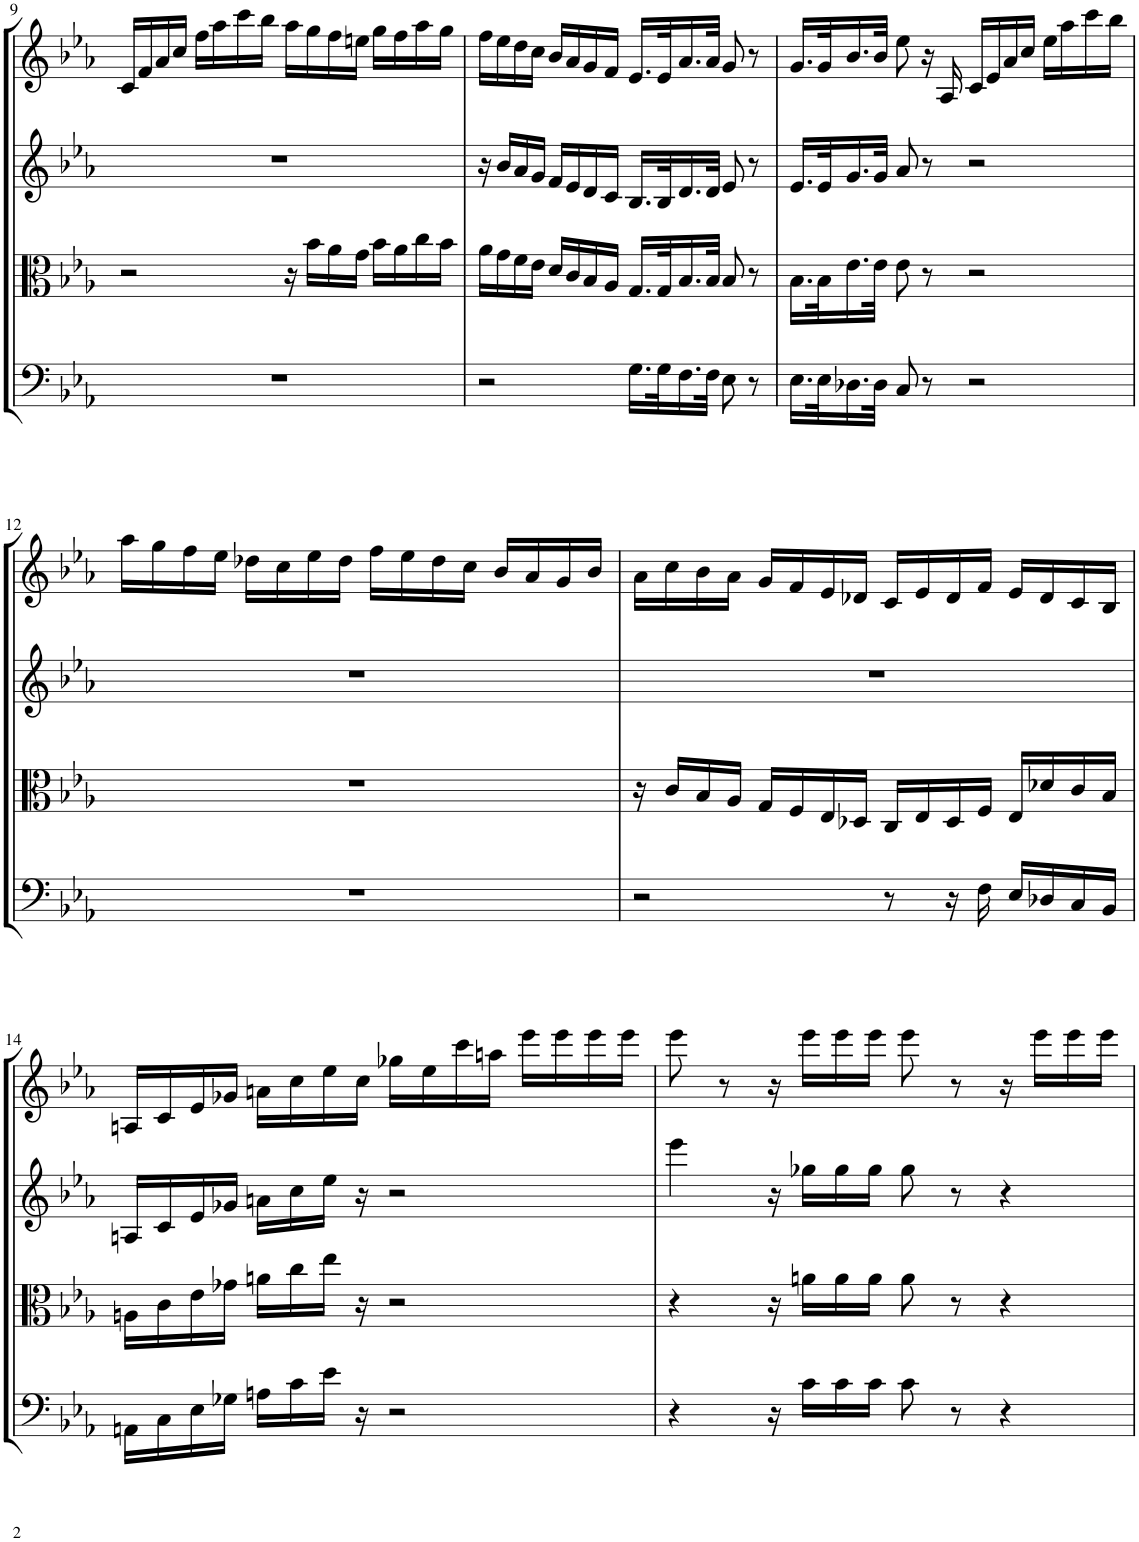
**kern	**kern	**kern	**kern
*part4	*part3	*part2	*part1
*staff4	*staff3	*staff2	*staff1
*I"Violoncello	*I"Viola	*I"Violin II	*I"Violin I
*I'Vc	*I'Vla	*I'Vln	*I'Vln
!!LO:PB:g=z
*clefF4	*clefC3	*clefG2	*clefG2
*k[b-e-a-]	*k[b-e-a-]	*k[b-e-a-]	*k[b-e-a-]
*M4/4	*M4/4	*M4/4	*M4/4
*met(c)	*met(c)	*met(c)	*met(c)
=9	=9	=9	=9
1r	2r	1r	16c/LL
.	.	.	16f/
.	.	.	16a-/
.	.	.	16cc/JJ
.	.	.	16ff\LL
.	.	.	16aa-\
.	.	.	16ccc\
.	.	.	16bb-\JJ
.	16r	.	16aa-\LL
.	16b-\LL	.	16gg\
.	16a-\	.	16ff\
.	16g\JJ	.	16een\JJ
.	16b-\LL	.	16gg\LL
.	16a-\	.	16ff\
.	16cc\	.	16aa-\
.	16b-\JJ	.	16gg\JJ
=10	=10	=10	=10
2r	16a-\LL	16r	16ff\LL
.	16g\	16b-/LL	16ee-\
.	16f\	16a-/	16dd\
.	16e-\JJ	16g/JJ	16cc\JJ
.	16d/LL	16f/LL	16b-/LL
.	16c/	16e-/	16a-/
.	16B-/	16d/	16g/
.	16A-/JJ	16c/JJ	16f/JJ
16.G\LL	16.G/LL	16.B-/LL	16.e-/LL
32G\K	32G/K	32B-/K	32e-/K
16.F\	16.B-/	16.d/	16.a-/
32F\JJk	32B-/JJk	32d/JJk	32a-/JJk
8E-\	8B-/	8e-/	8g/
8r	8r	8r	8r
=11	=11	=11	=11
16.E-\LL	16.B-\LL	16.e-/LL	16.g/LL
32E-\K	32B-\K	32e-/K	32g/K
16.D-X\	16.e-\	16.g/	16.b-/
32D-\JJk	32e-\JJk	32g/JJk	32b-/JJk
8C/	8e-\	8a-/	8ee-\
8r	8r	8r	16r
.	.	.	16A-/
2r	2r	2r	16c/LL
.	.	.	16e-/
.	.	.	16a-/
.	.	.	16cc/JJ
.	.	.	16ee-\LL
.	.	.	16aa-\
.	.	.	16ccc\
.	.	.	16bb-\JJ
!!LO:LB:g=z
=12	=12	=12	=12
1r	1r	1r	16aa-\LL
.	.	.	16gg\
.	.	.	16ff\
.	.	.	16ee-\JJ
.	.	.	16dd-X\LL
.	.	.	16cc\
.	.	.	16ee-\
.	.	.	16dd-\JJ
.	.	.	16ff\LL
.	.	.	16ee-\
.	.	.	16dd-\
.	.	.	16cc\JJ
.	.	.	16b-/LL
.	.	.	16a-/
.	.	.	16g/
.	.	.	16b-/JJ
=13	=13	=13	=13
2r	16r	1r	16a-\LL
.	16c/LL	.	16cc\
.	16B-/	.	16b-\
.	16A-/JJ	.	16a-\JJ
.	16G/LL	.	16g/LL
.	16F/	.	16f/
.	16E-/	.	16e-/
.	16D-X/JJ	.	16d-X/JJ
8r	16C/LL	.	16c/LL
.	16E-/	.	16e-/
16r	16D-/	.	16d-/
16F\	16F/JJ	.	16f/JJ
16E-/LL	16E-/LL	.	16e-/LL
16D-X/	16d-X/	.	16d-/
16C/	16c/	.	16c/
16BB-/JJ	16B-/JJ	.	16B-/JJ
!!LO:LB:g=z
=14	=14	=14	=14
16AAn\LL	16An\LL	16An/LL	16An/LL
16C\	16c\	16c/	16c/
16E-\	16e-\	16e-/	16e-/
16G-X\JJ	16g-X\JJ	16g-X/JJ	16g-X/JJ
16An\LL	16an\LL	16an\LL	16an\LL
16c\	16cc\	16cc\	16cc\
16e-\JJ	16ee-\JJ	16ee-\JJ	16ee-\
16r	16r	16r	16cc\JJ
2r	2r	2r	16gg-X\LL
.	.	.	16ee-\
.	.	.	16ccc\
.	.	.	16aan\JJ
.	.	.	16eee-\LL
.	.	.	16eee-\
.	.	.	16eee-\
.	.	.	16eee-\JJ
=15	=15	=15	=15
4r	4r	4eee-\	8eee-\
.	.	.	8r
16r	16r	16r	16r
16c\LL	16an\LL	16gg-X\LL	16eee-\LL
16c\	16a\	16gg-\	16eee-\
16c\JJ	16a\JJ	16gg-\JJ	16eee-\JJ
8c\	8a\	8gg-\	8eee-\
8r	8r	8r	8r
4r	4r	4r	16r
.	.	.	16eee-\LL
.	.	.	16eee-\
.	.	.	16eee-\JJ
=	=	=	=
*-	*-	*-	*-
